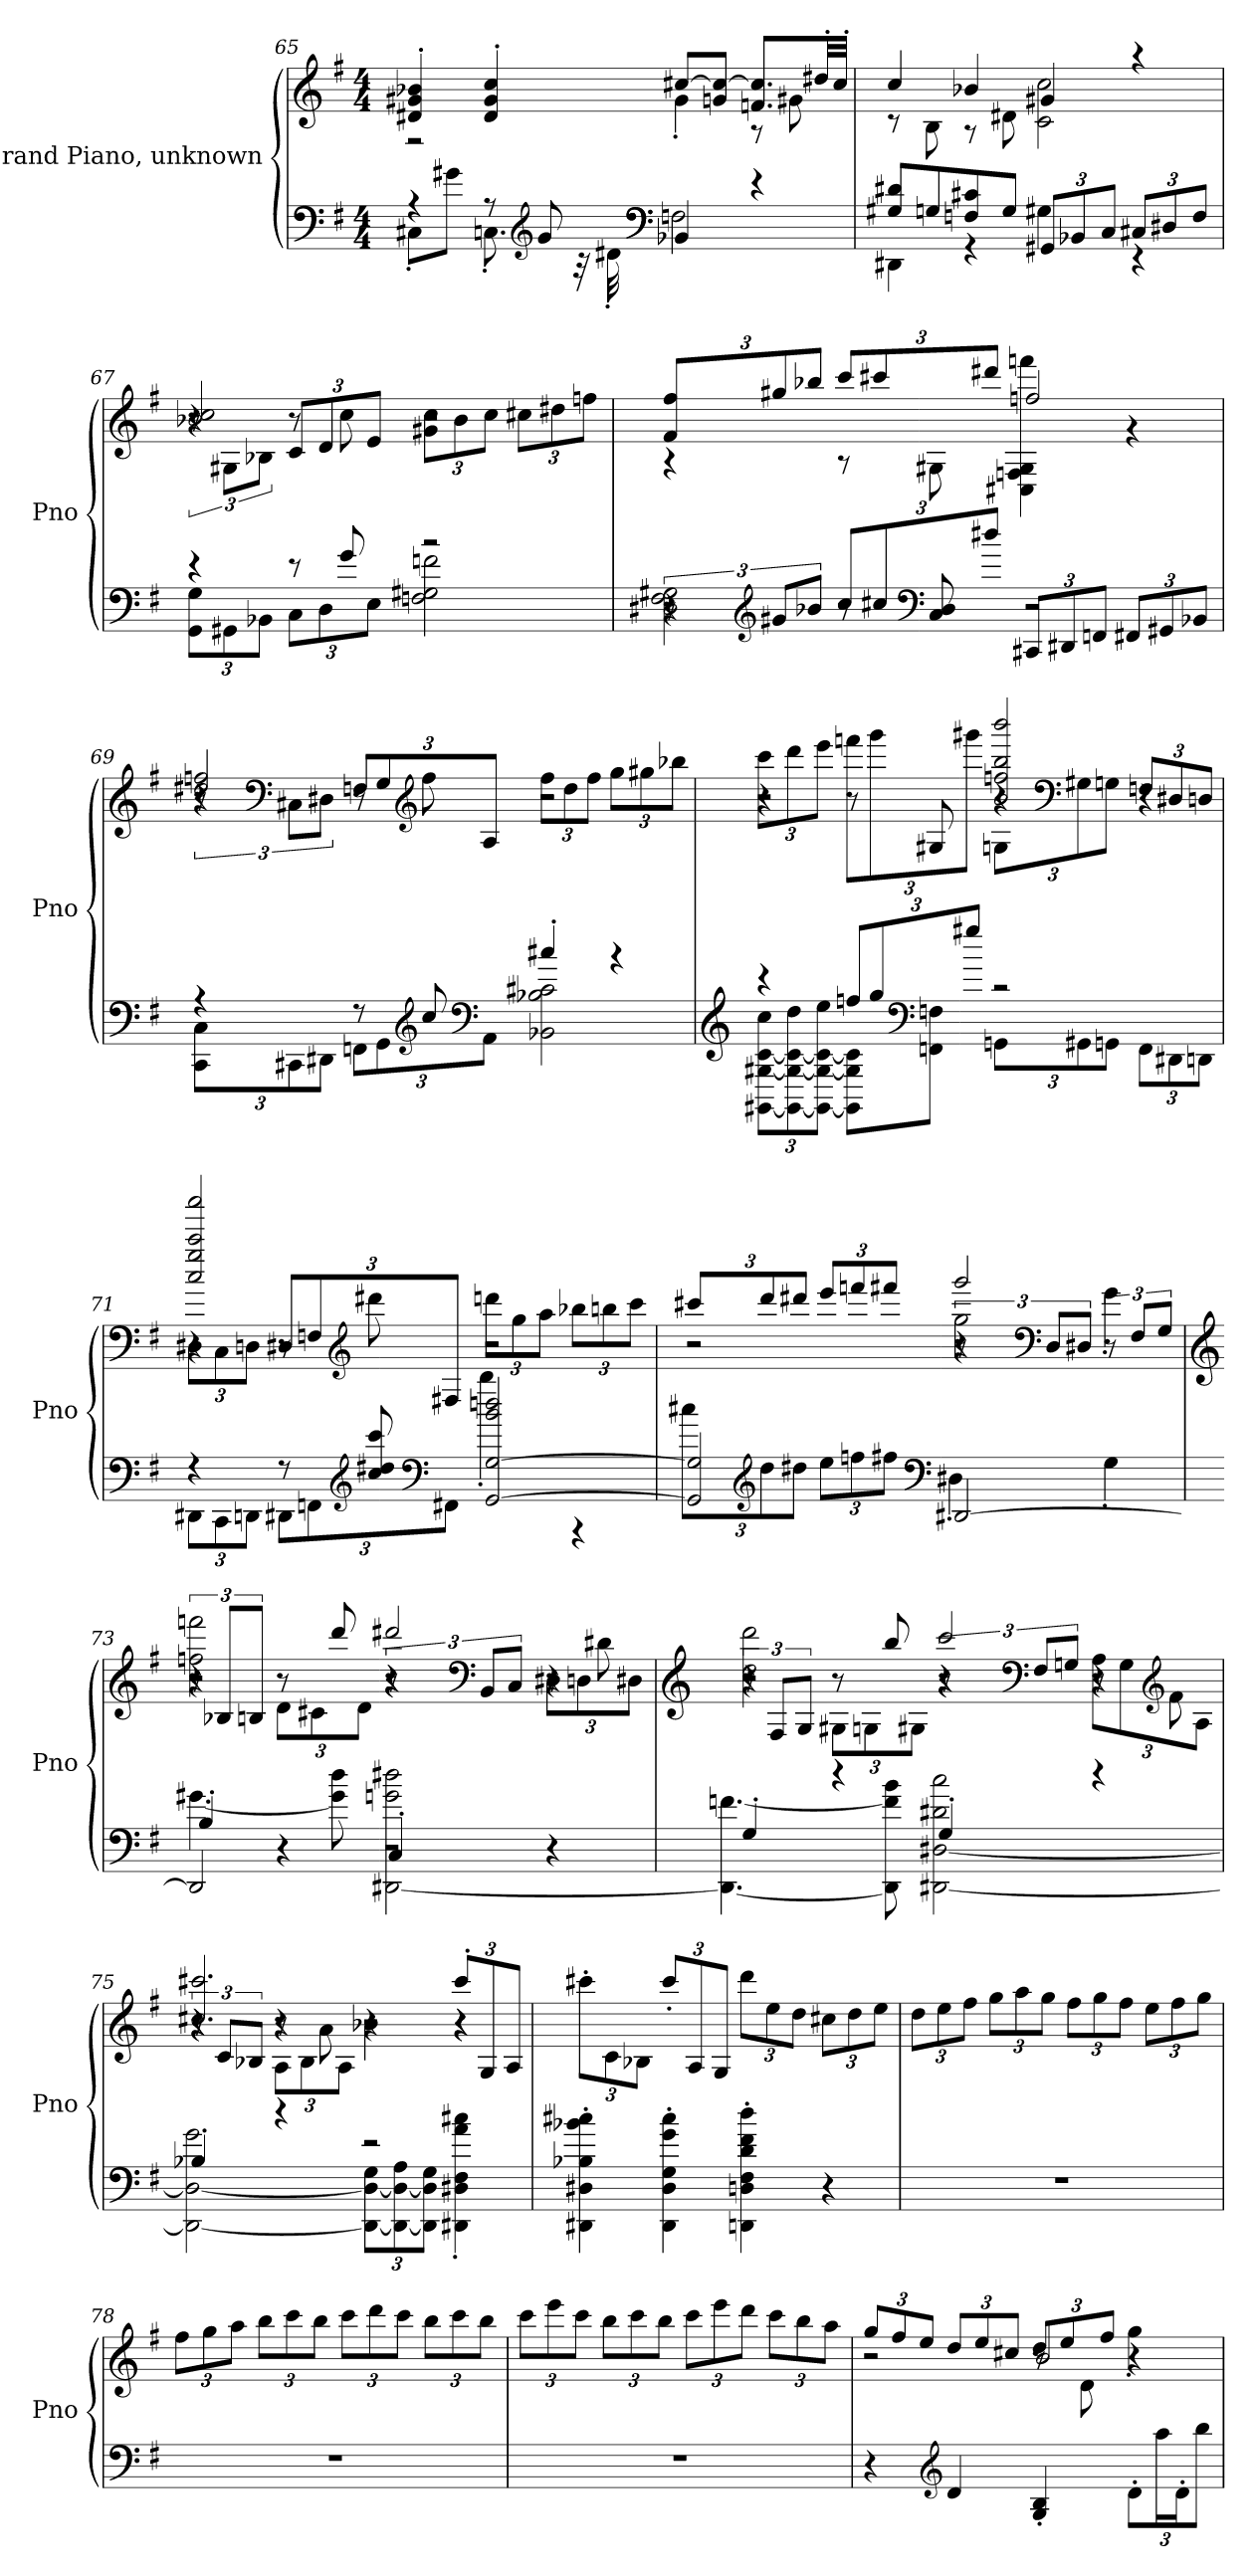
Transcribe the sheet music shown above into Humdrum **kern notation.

**kern	**kern
*part1	*part1
*staff2	*staff1
*I"Grand Piano, unknown	*
*I'Pno	*
!!LO:LB:g=z
*clefF4	*clefG2
*k[f#]	*k[f#]
*M4/4	*M4/4
=65	=65
*^	*^
4r	8C#X'\L	4d#X/' 4g#X/' 4b-X/'	2r
.	8g#X\J	.	.
8r	8.Cn'\	4d#/' 4g#/' 4cc/'	.
*clefG2	*	*	*
8g#/	.	.	.
.	32r	.	.
.	32d#X'\	.	.
*clefF4	*	*	*
4BB-X/	2Fn\	[8cc#X/L	4g#'\
.	.	8gn/ 8cc#/_J	.
4r	.	8.fn/ 8.cc#/]L	8r
.	.	.	8g#X\
.	.	32dd#X'/LL	.
.	.	32cc#'/JJJ	.
=66	=66	=66	=66
8G#X/ 8d#X/L	4DD#X\	4cc/	8r
8Gn/	.	.	8B\
8Fn/ 8c#X/	4r	4b-X/	8r
8G/J	.	.	8d#X\
*Xbrackettup	*	*	*
12GG#X/L	4G#X\	4g#X/	2c\ 2cc\
12BB-X/	.	.	.
12C/J	.	.	.
12C#X/L	4r	4r	.
12D#X/	.	.	.
12F/J	.	.	.
!!LO:PB:g=z
=67	=67	=67	=67
*	*	*	*^
4r	12GG\ 12G\L	2b-X/ 2cc/	12r	4r
.	12GG#X\	.	12G#X\L	.
.	12BB-X\J	.	12B-X\J	.
*	*	*	*	*Xbrackettup
8r	12C\L	.	8r	12c/L
.	12D\	.	.	12d/
8g/	.	.	8cc\	.
.	12E\J	.	.	12e/J
2r	2Fn\ 2G#X\ 2fn\	2r	12g#X\ 12cc\L	2r
.	.	.	12b-\	.
.	.	.	12cc\J	.
.	.	.	12cc#X\L	.
.	.	.	12dd#X\	.
.	.	.	12ffn\J	.
*	*	*v	*v	*v
!!LO:LB:g=z
=68	=68	=68
*	*^	*
*	*	*brackettup	*
*	*	*	*^
4r	2D#X\ 2F#\ 2G#X\	12r	12f#/ 12ff#/L	4r
*clefG2	*	*	*	*
.	.	12g#X/L	12gg#X/	.
.	.	12b-X/J	12bb-X/J	.
*Xbrackettup	*	*	*	*
12cc/L	.	8r	12ccc/L	8r
12cc#X/	.	.	12ccc#X/	.
*clefF4	*	*	*	*
.	.	8C/ 8D#/	.	8G#X\
12dd#X/J	.	.	12ddd#X/J	.
2r	2r	12CC#X/L	2ffn/	4C#X\ 4Fn\ 4G#\ 4fffn\
.	.	12DD#X/	.	.
.	.	12FFn/J	.	.
.	.	12FF#X/L	.	4r
.	.	12GG#X/	.	.
.	.	12BB-X/J	.	.
*	*v	*v	*	*
!!LO:LB:g=z
=69	=69	=69	=69
*	*	*	*brackettup
*	*	*	*^
4r	12CC\ 12C\L	2dd#X/ 2ffn/	12r	4r
*	*	*clefF4	*	*
.	12CC#X\	.	12C#X\L	.
.	12DD#X\J	.	12D#X\J	.
*	*	*	*	*Xbrackettup
8r	12FFn\L	.	8r	12Fn/L
.	12GG\	.	.	12G/
*clefG2	*	*clefG2	*	*
8cc/	.	.	8ff\	.
*clefF4	*	*	*	*
.	12AA\J	.	.	12A/J
4cc#X'/	2BB-X\ 2B-X\ 2c#X\	2r	12ff\L	2r
.	.	.	12dd#\	.
.	.	.	12ff\J	.
4r	.	.	12gg\L	.
.	.	.	12gg#X\	.
.	.	.	12bb-X\J	.
!!LO:LB:g=z	!!	!!
=70	=70	=70	=70	=70
*clefG2	*	*	*	*
4r	[12GG#X\ [12G#X\ [12c\ 12cc\L	2r	12ccc\L	4r
.	12GG#\_ 12G#\_ 12c\_ 12dd\	.	12ddd\	.
.	12GG#\_ 12G#\_ 12c\_ 12ee\J	.	12eee\J	.
12ffn/L	8GG#\] 8G#\] 8c\]L	.	12fffn\L	8r
12gg/	.	.	12ggg\	.
*clefF4	*	*	*	*
.	8FFn\ 8Fn\J	.	.	8G#X/
12gg#X/J	.	.	12ggg#X\J	.
2r	12GGn\L	2b/ 2ffn/ 2bb/ 2bbb/	12Gn\L	4r
*	*	*clefF4	*	*
.	12GG#X\	.	12G#X\	.
.	12GGn\J	.	12Gn\J	.
.	12FF\L	.	4r	12Fn/L
.	12DD#X\	.	.	12D#X/
.	12DDn\J	.	.	12Dn/J
!!LO:PB:g=z	!!	!!
=71	=71	=71	=71	=71
4r	12DD#X\L	2cc/ 2gg/ 2ccc/ 2cccc/	12D#X\L	4r
.	12CC\	.	12C\	.
.	12DDn\J	.	12Dn\J	.
8r	12DD#X\L	.	8r	12D#X/L
.	12FFn\	.	.	12Fn/
*clefG2	*	*clefG2	*	*
8cc/ 8dd#X/ 8ccc/	.	.	8ddd#X\	.
*clefF4	*	*	*	*
.	12FF#X\J	.	.	12F#X/J
[2GG/ [2G/ 2b/ 2ddn/	4bb'\	2r	12dddn\L	2r
.	.	.	12gg\	.
.	.	.	12aa\J	.
.	4r	.	12bb-X\L	.
.	.	.	12bbn\	.
.	.	.	12ccc\J	.
!!LO:LB:g=z
=72	=72	=72	=72	=72
*	*	*	*	*^
2GG/] 2G/]	12cc#X\L	2r	2r	12ccc#X/L	2r
*clefG2	*	*	*	*	*
.	12dd\	.	.	12ddd/	.
.	12dd#X\J	.	.	12ddd#X/J	.
.	12ee\L	.	.	12eee/L	.
.	12ffn\	.	.	12fffn/	.
.	12ff#X\J	.	.	12fff#X/J	.
*clefF4	*	*	*	*	*
*	*	*	*	*brackettup	*
[2DD#X/	4D#X'\	2ggg/	2gg\	12r	4r
*	*	*clefF4	*	*	*
.	.	.	.	12D/L	.
.	.	.	.	12D#X/J	.
.	4G'\	.	.	12r	4g'\
.	.	.	.	12F#/L	.
.	.	.	.	12G/J	.
*v	*v	*	*	*	*
!!LO:LB:g=z	!!	!!	!!
=73	=73	=73	=73	=73
*	*clefG2	*	*	*
*^	*	*	*	*
*	*^	*	*	*	*
2DD#/]	[4.g#X\	4B'/	2r	2ffn\ 2fffn\	12r	4r
.	.	.	.	.	12B-X/L	.
.	.	.	.	.	12Bn/J	.
*	*	*	*	*	*	*Xbrackettup
.	.	4r	.	.	8r	12d\L
.	.	.	.	.	.	12c#X\
.	8g#\] 8dd\	.	.	.	8ddd/	.
.	.	.	.	.	.	12d\J
*	*	*	*	*	*brackettup	*
2r	[2DD#X\ 2gn\ 2dd#X\	4C'/	2ddd#X/	4r	12r	4r
*	*	*	*clefF4	*	*	*
.	.	.	.	.	12BB/L	.
.	.	.	.	.	12C/J	.
*	*	*	*	*	*	*Xbrackettup
.	.	4r	.	8r	4r	12D#X\L
.	.	.	.	.	.	12Dn\
.	.	.	.	8d#X\	.	.
.	.	.	.	.	.	12D#X\J
*v	*v	*v	*	*	*	*
!!LO:LB:g=z	!!	!!	!!
=74	=74	=74	=74	=74
*	*clefG2	*	*	*
*^	*	*	*	*
*	*	*	*	*brackettup	*
4G'/	4.DD#\_ [4.fn\	2r	2dd\ 2ddd\	12r	4r
.	.	.	.	12F#/L	.
.	.	.	.	12G/J	.
*	*	*	*	*	*Xbrackettup
4r	.	.	.	8r	12G#X\L
.	.	.	.	.	12Gn\
.	8DD#\] 8f\] 8b\	.	.	8bb/	.
.	.	.	.	.	12G#X\J
*	*	*	*	*brackettup	*
4G'/	[2DD#X\ [2D#X\ 2d#X\ 2cc\	2ccc/	4r	12r	4r
*	*	*clefF4	*	*	*
.	.	.	.	12F#/L	.
.	.	.	.	12Gn/J	.
*	*	*	*	*	*Xbrackettup
4r	.	.	8r	4r	12A\L
.	.	.	.	.	12G\
*	*	*clefG2	*	*	*
.	.	.	8f#\	.	.
.	.	.	.	.	12A\J
=75	=75	=75	=75	=75	=75
*	*	*	*	*brackettup	*
4B-X'/	2DD#\_ 2D#\_ 2g\	2.cc#X/ 2.ccc#X/	4r	12r	4r
.	.	.	.	12c/L	.
.	.	.	.	12B-X/J	.
*	*	*	*	*	*Xbrackettup
4r	.	.	8r	4r	12A\L
.	.	.	.	.	12B-\
.	.	.	8a\	.	.
.	.	.	.	.	12A\J
2r	12DD#\_ 12D#\_ 12G\L	.	2r	4r	4b-X\
.	12DD#\_ 12D#\_ 12A\	.	.	.	.
.	12DD#\] 12D#\] 12G\J	.	.	.	.
.	4DD#X\' 4D#X\' 4F#\' 4a\' 4cc#X\'	4r	.	12ccc#'/L	4r
.	.	.	.	12G/	.
.	.	.	.	12A/J	.
*v	*v	*	*	*	*
*	*v	*v	*v	*v
!!LO:LB:g=z
=76	=76
4DD#X\' 4D#X\' 4B-X\' 4b-X\' 4cc#X\'	12ccc#X'\L
.	12c\
.	12B-X\J
4DD#\' 4D#\' 4G\' 4g\' 4cc#\'	12ccc#'/L
.	12A/
.	12G/J
4DDn\' 4Dn\' 4F#\' 4d\' 4f#\' 4dd\'	12ddd\L
.	12ee\
.	12dd\J
4r	12cc#X\L
.	12dd\
.	12ee\J
=77	=77
1r	12dd\L
.	12ee\
.	12ff#\J
.	12gg\L
.	12aa\
.	12gg\J
.	12ff#\L
.	12gg\
.	12ff#\J
.	12ee\L
.	12ff#\
.	12gg\J
=78	=78
1r	12ff#\L
.	12gg\
.	12aa\J
.	12bb\L
.	12ccc\
.	12bb\J
.	12ccc\L
.	12ddd\
.	12ccc\J
.	12bb\L
.	12ccc\
.	12bb\J
!!LO:PB:g=z
=79	=79
1r	12ccc\L
.	12eee\
.	12ccc\J
.	12bb\L
.	12ccc\
.	12bb\J
.	12ccc\L
.	12eee\
.	12ddd\J
.	12ccc\L
.	12bb\
.	12aa\J
=80	=80
*	*^
*	*	*^
4r	12gg/L	2r	2r
.	12ff#/	.	.
.	12ee/J	.	.
*clefG2	*	*	*
4d/	12dd/L	.	.
.	12ee/	.	.
.	12cc#X/J	.	.
4G/' 4B/'	12dd/L	8r	2b/
.	12ee/	.	.
.	.	8d\	.
.	12ff#/J	.	.
12d'\L	4r	4gg'\	.
24aa\L	.	.	.
24d'\J	.	.	.
12bb\J	.	.	.
*	*v	*v	*v
=	=
*-	*-
